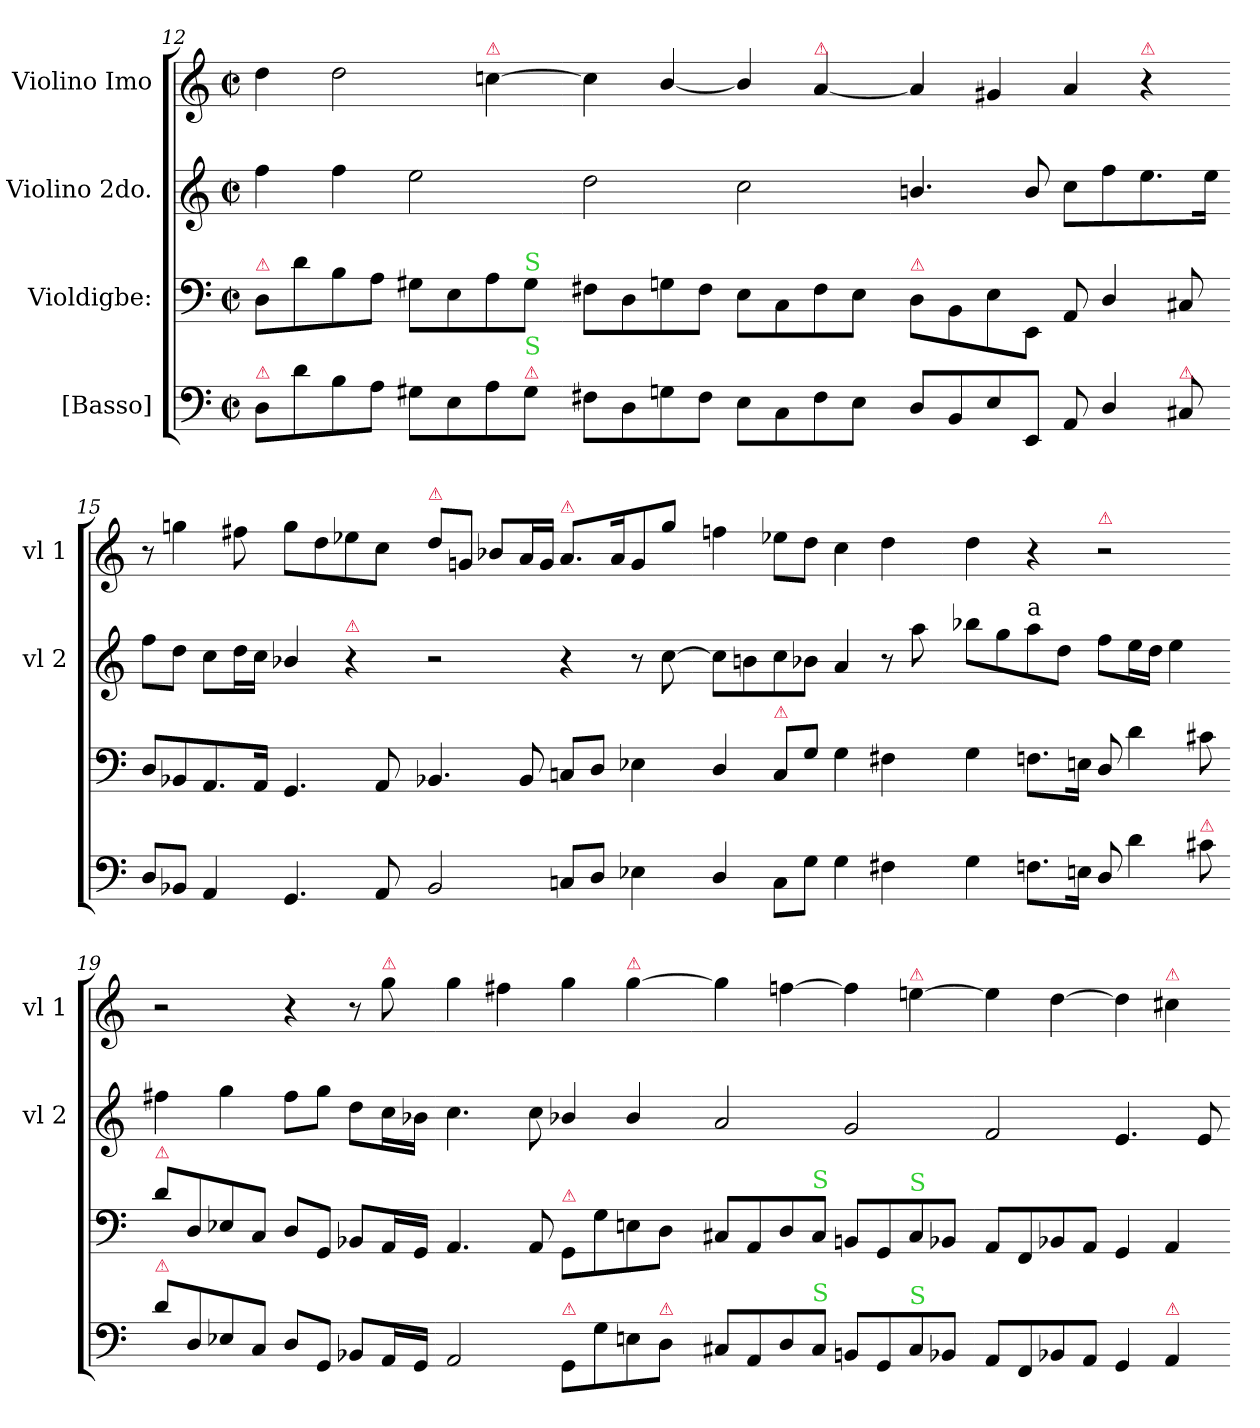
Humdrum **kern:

**kern	**kern	**kern	**kern
*part4	*part3	*part2	*part1
*staff4	*staff3	*staff2	*staff1
*I"[Basso]	*I"Violdigbe:	*I"Violino 2do.	*I"Violino Imo
*	*	*I'vl 2	*I'vl 1
*clefF4	*clefF4	*clefG2	*clefG2
*k[]	*k[]	*k[]	*k[]
*M2/2	*M2/2	*M2/2	*M2/2
*met(c|)	*met(c|)	*met(c|)	*met(c|)
=12	=12	=12	=12
!	!LO:TX:a:color=crimson:t=⚠	!	!
!LO:TX:a:color=crimson:t=⚠	!	!	!
8D/L	8D/L	4ff\	4dd\
8d\	8d\	.	.
8B\	8B\	4ff\	2dd\
8A\J	8A\J	.	.
8G#X\L	8G#X\L	2ee\	.
8E\	8E\	.	.
!	!	!	!LO:TX:a:color=crimson:t=⚠
8A\	8A\	.	[4ccn\
!	!LO:TX:a:color=limegreen:t=S	!	!
!LO:TX:a:color=crimson:t=⚠	!	!	!
!LO:TX:a:color=limegreen:t=S	!	!	!
8G#\J	8G#\J	.	.
=13-	=13-	=13-	=13-
8F#X\L	8F#X\L	2dd\	4cc\]
8D\	8D\	.	.
8Gn\	8Gn\	.	[4b/
8F#\J	8F#\J	.	.
8E\L	8E\L	2cc\	4b/]
8C\	8C\	.	.
!	!	!	!LO:TX:a:color=crimson:t=⚠
8F#\	8F#\	.	[4a/
8E\J	8E\J	.	.
=14-	=14-	=14-	=14-
!	!LO:TX:a:color=crimson:t=⚠	!	!
8D/L	8D\L	4.bn/	4a/]
8BB/	8BB\	.	.
8E/	8E\	.	4g#X/
8EE/J	8EE/J	8b/	.
8AA/	8AA/	8cc\L	4a/
4D/	4D/	8ff\	.
!	!	!	!LO:TX:a:color=crimson:t=⚠
.	.	8.ee\	4r
!LO:TX:a:color=crimson:t=⚠	!	!	!
8C#X/	8C#X/	.	.
.	.	16ee\Jk	.
=15-	=15-	=15-	=15-
8D/L	8D/L	8ff\L	8r
8BB-X/J	8BB-X/	8dd\J	4ggn\
4AA/	8.AA/	8cc\L	.
.	.	16dd\L	8ff#X\
.	16AA/Jk	16cc\JJ	.
4.GG/	4.GG/	4b-X/	8gg\L
.	.	.	8dd\
!	!	!LO:TX:a:color=crimson:t=⚠	!
.	.	4r	8ee-X\
8AA/	8AA/	.	8cc\J
=16-	=16-	=16-	=16-
!	!	!	!LO:TX:a:color=crimson:t=⚠
2BB-/	4.BB-X/	2r	8dd\L
.	.	.	8gn/J
.	.	.	8b-X/L
.	8BB-/	.	16a/L
.	.	.	16g/JJ
!	!	!	!LO:TX:a:color=crimson:t=⚠
8Cn/L	8Cn/L	4r	8.a/L
8D/J	8D/J	.	.
.	.	.	16a/K
4E-X\	4E-X\	8r	8g/
.	.	[8cc\	8gg\J
=17-	=17-	=17-	=17-
4D/	4D/	8cc\L]	4ffn\
.	.	8bn\	.
!	!LO:TX:a:color=crimson:t=⚠	!	!
8C\L	8C/L	8cc\	8ee-X\L
8G\J	8G\J	8b-X\J	8dd\J
4G\	4G\	4a/	4cc\
4F#X\	4F#X\	8r	4dd\
.	.	8aa\	.
=18-	=18-	=18-	=18-
4G\	4G\	8bb-X\L	4dd\
.	.	8gg\	.
!	!	!LO:TX:a:t=a	!
8.Fn\L	8.Fn\L	8aa\	4r
.	.	8dd\J	.
16En\Jk	16En\Jk	.	.
!	!	!	!LO:TX:a:color=crimson:t=⚠
8D/	8D/	8ff\L	2r
4d\	4d\	16ee\L	.
.	.	16dd\JJ	.
.	.	4ee\	.
!LO:TX:a:color=crimson:t=⚠	!	!	!
8c#X\	8c#X\	.	.
=19-	=19-	=19-	=19-
!	!LO:TX:a:color=crimson:t=⚠	!	!
!LO:TX:a:color=crimson:t=⚠	!	!	!
8d\L	8d\L	4ff#X\	2r
8D/	8D/	.	.
8E-X/	8E-X/	4gg\	.
8C/J	8C/J	.	.
8D/L	8D/L	8ff#\L	4r
8GG/J	8GG/J	8gg\J	.
8BB-X/L	8BB-X/L	8dd\L	8r
!	!	!	!LO:TX:a:color=crimson:t=⚠
16AA/L	16AA/L	16cc\L	8gg\
16GG/JJ	16GG/JJ	16b-X\JJ	.
=20-	=20-	=20-	=20-
2AA/	4.AA/	4.cc\	4gg\
.	.	.	4ff#X\
.	8AA/	8cc\	.
!	!LO:TX:a:color=crimson:t=⚠	!	!
!LO:TX:a:color=crimson:t=⚠	!	!	!
8GG/L	8GG/L	4b-X/	4gg\
8G\	8G\	.	.
!	!	!	!LO:TX:a:color=crimson:t=⚠
8En\	8En\	4b-/	[4gg\
!LO:TX:a:color=crimson:t=⚠	!	!	!
8D\J	8D\J	.	.
=21-	=21-	=21-	=21-
8C#X/L	8C#X/L	2a/	4gg\]
8AA/	8AA/	.	.
8D/	8D/	.	[4ffn\
!	!LO:TX:a:color=limegreen:t=S	!	!
!LO:TX:a:color=limegreen:t=S	!	!	!
8C#/J	8C#/J	.	.
8BBn/L	8BBn/L	2g/	4ff\]
8GG/	8GG/	.	.
!	!	!	!LO:TX:a:color=crimson:t=⚠
!	!LO:TX:a:color=limegreen:t=S	!	!
!LO:TX:a:color=limegreen:t=S	!	!	!
8C#/	8C#/	.	[4een\
8BB-X/J	8BB-X/J	.	.
=22-	=22-	=22-	=22-
8AA/L	8AA/L	2f/	4ee\]
8FF/	8FF/	.	.
8BB-X/	8BB-X/	.	[4dd\
8AA/J	8AA/J	.	.
4GG/	4GG/	4.e/	4dd\]
!	!	!	!LO:TX:a:color=crimson:t=⚠
!LO:TX:a:color=crimson:t=⚠	!	!	!
4AA/	4AA/	.	4cc#X\
.	.	8e/	.
=-	=-	=-	=-
*-	*-	*-	*-
